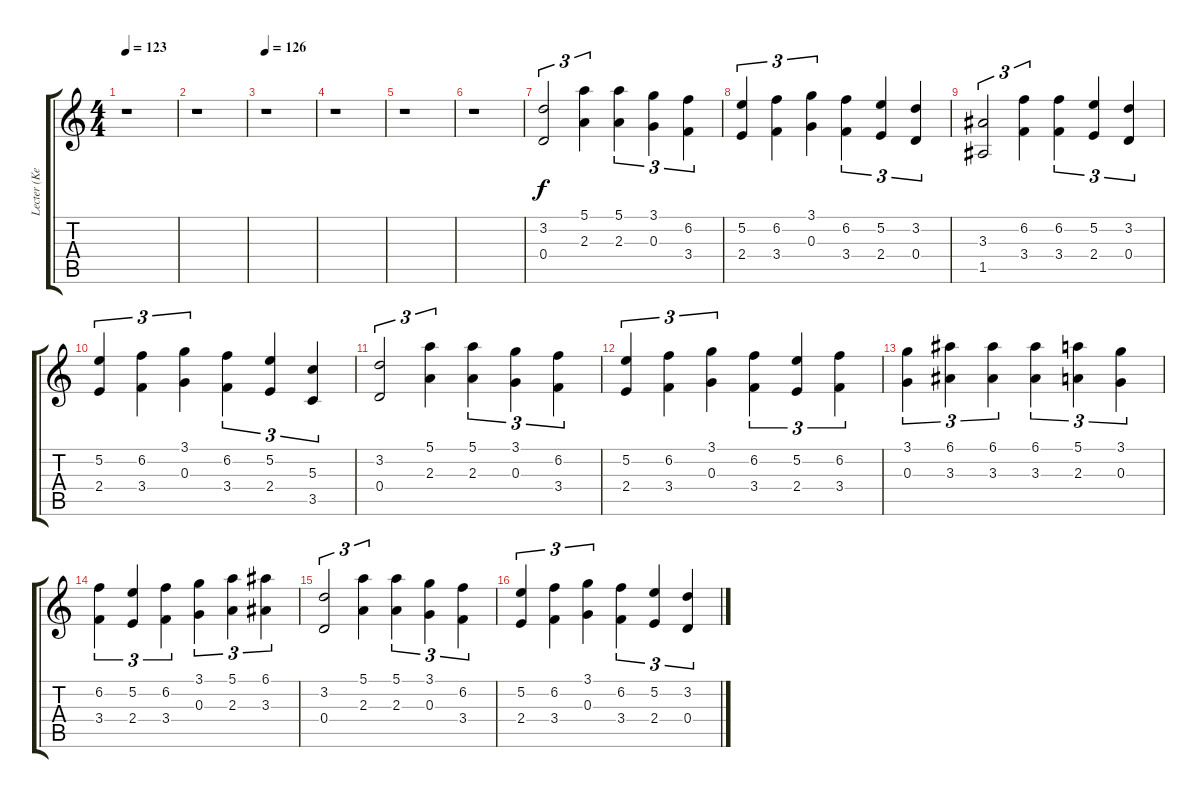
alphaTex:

\track ("Lecter (KeybRight)" "Lecter (Ke") {instrument acousticgrandpiano}
\staff {score tabs}
\tuning (E5 B4 G4 D4 A3 D3) {hide}
\ts (4 4)
\tempo 123
\clef g2
\ks c
r.1{dy f} |
r.1 |
\tempo 126
r.1 |
r.1 |
r.1 |
r.1 |
(3.2 0.4).2{tu (3 2)} (5.1 2.3).4{tu (3 2)} (5.1 2.3).4{tu (3 2)} (3.1 0.3).4{tu (3 2)} (6.2 3.4).4{tu (3 2)} |
(5.2 2.4).4{tu (3 2)} (6.2 3.4).4{tu (3 2)} (3.1 0.3).4{tu (3 2)} (6.2 3.4).4{tu (3 2)} (5.2 2.4).4{tu (3 2)} (3.2 0.4).4{tu (3 2)} |
(3.3 1.5).2{tu (3 2)} (6.2 3.4).4{tu (3 2)} (6.2 3.4).4{tu (3 2)} (5.2 2.4).4{tu (3 2)} (3.2 0.4).4{tu (3 2)} |
(5.2 2.4).4{tu (3 2)} (6.2 3.4).4{tu (3 2)} (3.1 0.3).4{tu (3 2)} (6.2 3.4).4{tu (3 2)} (5.2 2.4).4{tu (3 2)} (5.3 3.5).4{tu (3 2)} |
(3.2 0.4).2{tu (3 2)} (5.1 2.3).4{tu (3 2)} (5.1 2.3).4{tu (3 2)} (3.1 0.3).4{tu (3 2)} (6.2 3.4).4{tu (3 2)} |
(5.2 2.4).4{tu (3 2)} (6.2 3.4).4{tu (3 2)} (3.1 0.3).4{tu (3 2)} (6.2 3.4).4{tu (3 2)} (5.2 2.4).4{tu (3 2)} (6.2 3.4).4{tu (3 2)} |
(3.1 0.3).4{tu (3 2)} (6.1 3.3).4{tu (3 2)} (6.1 3.3).4{tu (3 2)} (6.1 3.3).4{tu (3 2)} (5.1 2.3).4{tu (3 2)} (3.1 0.3).4{tu (3 2)} |
(6.2 3.4).4{tu (3 2)} (5.2 2.4).4{tu (3 2)} (6.2 3.4).4{tu (3 2)} (3.1 0.3).4{tu (3 2)} (5.1 2.3).4{tu (3 2)} (6.1 3.3).4{tu (3 2)} |
(3.2 0.4).2{tu (3 2)} (5.1 2.3).4{tu (3 2)} (5.1 2.3).4{tu (3 2)} (3.1 0.3).4{tu (3 2)} (6.2 3.4).4{tu (3 2)} |
(5.2 2.4).4{tu (3 2)} (6.2 3.4).4{tu (3 2)} (3.1 0.3).4{tu (3 2)} (6.2 3.4).4{tu (3 2)} (5.2 2.4).4{tu (3 2)} (3.2 0.4).4{tu (3 2)}
